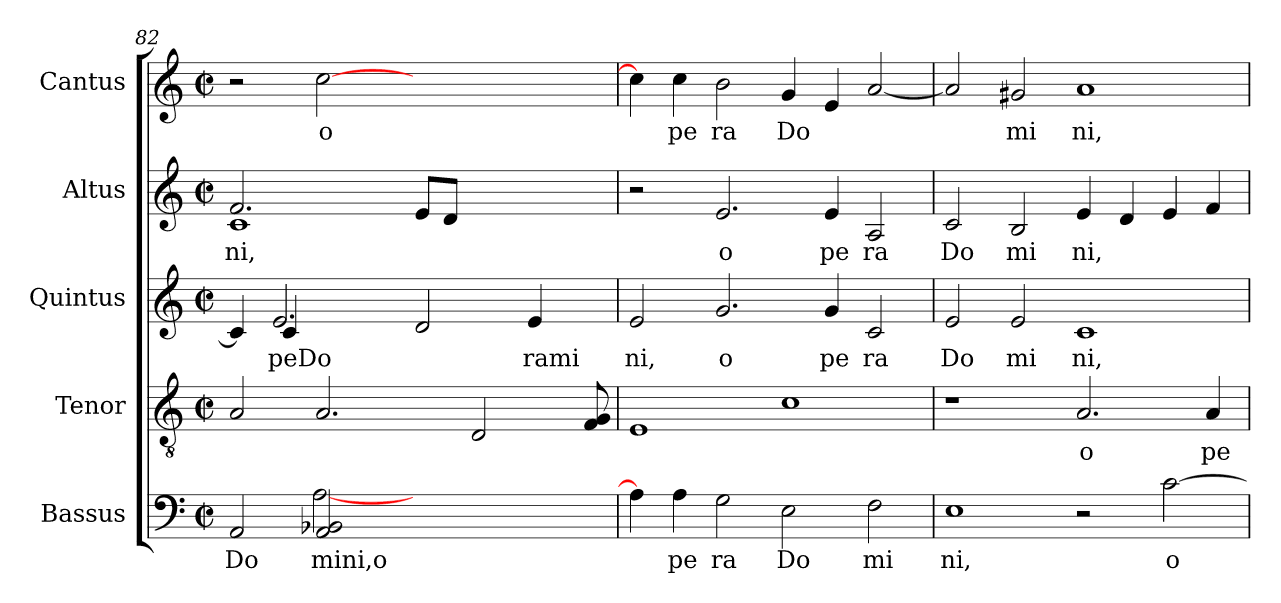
**kern	**text	**kern	**text	**kern	**text	**kern	**text	**kern	**text
*part5	*part5	*part4	*part4	*part3	*part3	*part2	*part2	*part1	*part1
*staff5	*staff5	*staff4	*staff4	*staff3	*staff3	*staff2	*staff2	*staff1	*staff1
*I"Bassus	*	*I"Tenor	*	*I"Quintus	*	*I"Altus	*	*I"Cantus	*
!!LO:PB:g=z
*clefF4	*	*clefGv2	*	*clefG2	*	*clefG2	*	*clefG2	*
*k[]	*	*k[]	*	*k[]	*	*k[]	*	*k[]	*
*C:	*	*C:	*	*C:	*	*C:	*	*C:	*
*M2/2	*	*M2/2	*	*M2/2	*	*M2/2	*	*M2/2	*
*met(c|)	*	*met(c|)	*	*met(c|)	*	*met(c|)	*	*met(c|)	*
=82	=82	=82	=82	=82	=82	=82	=82	=82	=82
!	!LO:LY:b:cj	!	!	!	!LO:LY:b:cj	!	!LO:LY:b:cj	!	!
*^	*	*	*	*^	*	*^	*	*	*
2AA/	2ryy	Do	2A/	.	4c/]	4ryy	.	1c	2.f/	-ni,	2r	.
!	!	!	!	!	!	!	!LO:LY:b:cj	!	!	!	!	!
.	.	.	.	.	2.e/	4c/	peDo	.	.	.	.	.
!	!	!LO:LY:b:cj	!	!	!	!	!	!	!	!	!	!LO:LY:b:cj
2BB-X/ 2AA/	[>2A\	mini,o	2.A/	.	.	8ryy	.	.	.	.	[>2cc\	o
.	.	.	.	.	.	1ryy	.	.	.	.	.	.
.	.	.	.	.	.	.	.	.	2ryy	.	.	.
!	!	!	!	!	!	!	!	!	!	!LO:LY:b:cj	!	!
2..ryy	2..ryy	.	.	.	2d/	.	.	8e/L	.	.	2..ryy	.
!	!	!	!	!	!	!	!	!	!	!LO:LY:b:cj	!	!
.	.	.	.	.	.	.	.	8d/J	.	.	.	.
.	.	.	2D/	.	.	.	.	2ryy	8ryy	.	.	.
.	.	.	.	.	.	.	.	.	2ryy	.	.	.
!	!	!	!	!	!	!	!LO:LY:b:cj	!	!	!	!	!
.	.	.	.	.	4e/	.	rami	.	.	.	.	.
.	.	.	.	.	.	4ryy	.	.	.	.	.	.
!	!	!	!	!LO:LY:b:cj	!	!	!	!	!	!	!	!
.	.	.	8G/ 8F/	.	8ryy	.	.	8ryy	.	.	.	.
*	*	*	*	*	*v	*v	*	*	*	*	*	*
*v	*v	*	*	*	*	*	*v	*v	*	*	*
=83	=83	=83	=83	=83	=83	=83	=83	=83	=83
!	!LO:LY:b:cj	!	!LO:LY:b:cj	!	!LO:LY:b:cj	!	!	!	!LO:LY:b:cj
4A\]	.	1E	.	2e/	ni,	2r	.	4cc\]	.
!	!LO:LY:b:cj	!	!	!	!	!	!	!	!LO:LY:b:cj
4A\	pe	.	.	.	.	.	.	4cc\	pe
!	!LO:LY:b:cj	!	!	!	!LO:LY:b:cj	!	!LO:LY:b:cj	!	!LO:LY:b:cj
2G\	ra	.	.	2.g/	o	2.e/	o	2b\	ra
!	!LO:LY:b:cj	!	!LO:LY:b:cj	!	!	!	!	!	!LO:LY:b:cj
2E\	Do	1c	.	.	.	.	.	4g/	Do
!	!	!	!	!	!LO:LY:b:cj	!	!LO:LY:b:cj	!	!LO:LY:b:cj
.	.	.	.	4g/	pe	4e/	pe	4e/	.
!	!LO:LY:b:cj	!	!	!	!LO:LY:b:cj	!	!LO:LY:b:cj	!	!LO:LY:b:cj
2F\	mi	.	.	2c/	ra	2A/	ra	[<2a/	.
=84	=84	=84	=84	=84	=84	=84	=84	=84	=84
!	!LO:LY:b:cj	!	!	!	!LO:LY:b:cj	!	!LO:LY:b:cj	!	!LO:LY:b:cj
1E	ni,	1r	.	2e/	Do	2c/	Do	2a/]	.
!	!	!	!	!	!LO:LY:b:cj	!	!LO:LY:b:cj	!	!LO:LY:b:cj
.	.	.	.	2e/	mi	2B/	mi	2g#/	mi
!	!	!	!LO:LY:b:cj	!	!LO:LY:b:cj	!	!LO:LY:b:cj	!	!LO:LY:b:cj
2r	.	2.A/	o	1c	ni,	4e/	ni,	1a	ni,
!	!	!	!	!	!	!	!LO:LY:b:cj	!	!
.	.	.	.	.	.	4d/	.	.	.
!	!LO:LY:b:cj	!	!	!	!	!	!LO:LY:b:cj	!	!
[>2c\	o	.	.	.	.	4e/	.	.	.
!	!	!	!LO:LY:b:cj	!	!	!	!LO:LY:b:cj	!	!
.	.	4A/	pe	.	.	4f/	.	.	.
=	=	=	=	=	=	=	=	=	=
*-	*-	*-	*-	*-	*-	*-	*-	*-	*-
